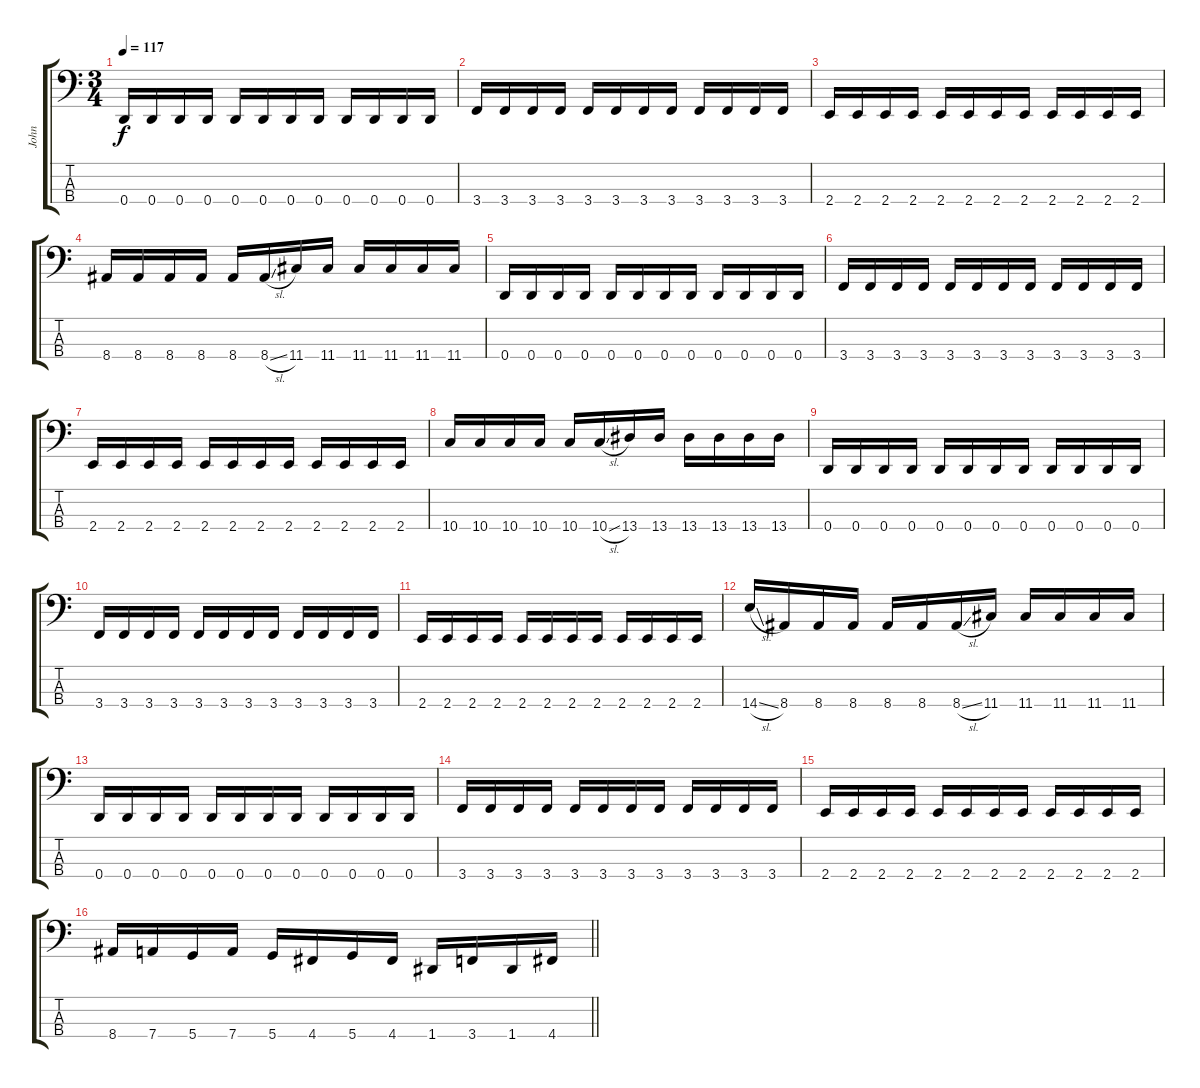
\track ("John" "John") {instrument electricbassfinger}
\staff {score tabs}
\tuning (G2 D2 A1 D1) {hide}
\ts (3 4)
\tempo 117
\clef f4
\ks c
0.4.16{dy f} 0.4.16 0.4.16 0.4.16 0.4.16 0.4.16 0.4.16 0.4.16 0.4.16 0.4.16 0.4.16 0.4.16 |
3.4.16 3.4.16 3.4.16 3.4.16 3.4.16 3.4.16 3.4.16 3.4.16 3.4.16 3.4.16 3.4.16 3.4.16 |
2.4.16 2.4.16 2.4.16 2.4.16 2.4.16 2.4.16 2.4.16 2.4.16 2.4.16 2.4.16 2.4.16 2.4.16 |
8.4.16 8.4.16 8.4.16 8.4.16 8.4.16 8.4{sl}.16 11.4.16 11.4.16 11.4.16 11.4.16 11.4.16 11.4.16 |
0.4.16 0.4.16 0.4.16 0.4.16 0.4.16 0.4.16 0.4.16 0.4.16 0.4.16 0.4.16 0.4.16 0.4.16 |
3.4.16 3.4.16 3.4.16 3.4.16 3.4.16 3.4.16 3.4.16 3.4.16 3.4.16 3.4.16 3.4.16 3.4.16 |
2.4.16 2.4.16 2.4.16 2.4.16 2.4.16 2.4.16 2.4.16 2.4.16 2.4.16 2.4.16 2.4.16 2.4.16 |
10.4.16 10.4.16 10.4.16 10.4.16 10.4.16 10.4{sl}.16 13.4.16 13.4.16 13.4.16 13.4.16 13.4.16 13.4.16 |
0.4.16 0.4.16 0.4.16 0.4.16 0.4.16 0.4.16 0.4.16 0.4.16 0.4.16 0.4.16 0.4.16 0.4.16 |
3.4.16 3.4.16 3.4.16 3.4.16 3.4.16 3.4.16 3.4.16 3.4.16 3.4.16 3.4.16 3.4.16 3.4.16 |
2.4.16 2.4.16 2.4.16 2.4.16 2.4.16 2.4.16 2.4.16 2.4.16 2.4.16 2.4.16 2.4.16 2.4.16 |
14.4{sl}.16 8.4.16 8.4.16 8.4.16 8.4.16 8.4.16 8.4{sl}.16 11.4.16 11.4.16 11.4.16 11.4.16 11.4.16 |
0.4.16 0.4.16 0.4.16 0.4.16 0.4.16 0.4.16 0.4.16 0.4.16 0.4.16 0.4.16 0.4.16 0.4.16 |
3.4.16 3.4.16 3.4.16 3.4.16 3.4.16 3.4.16 3.4.16 3.4.16 3.4.16 3.4.16 3.4.16 3.4.16 |
2.4.16 2.4.16 2.4.16 2.4.16 2.4.16 2.4.16 2.4.16 2.4.16 2.4.16 2.4.16 2.4.16 2.4.16 |
\barLineRight lightlight
8.4.16 7.4.16 5.4.16 7.4.16 5.4.16 4.4.16 5.4.16 4.4.16 1.4.16 3.4.16 1.4.16 4.4.16
